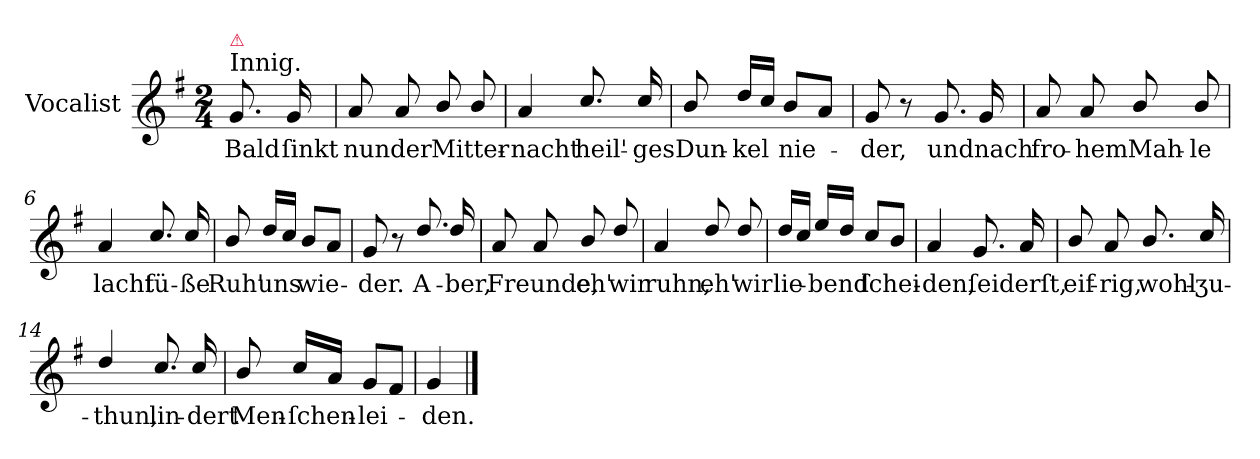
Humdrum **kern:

**kern	**text
*part1	*part1
*staff1	*staff1
*I"Vocalist	*
*clefG2	*
*k[f#]	*
*G:	*
*M2/4	*
=	=
!LO:TX:a:t=Innig.	!
!LO:TX:a:color=crimson:t=⚠	!
8.g	Bald
16g	ſinkt
=1	=1
8a	nun
8a	der
8b/	Mitter-
8b/	.
=2	=2
4a	-nacht
8.cc/	heil'-
16cc/	-ges
=3	=3
8b/	Dun-
16dd/LL	-kel
16ccJJ	.
8b/L	nie-
8aJ	.
=4	=4
8g	-der,
8r	.
8.g	und
16g	nach
=5	=5
8a	fro-
8a	-hem
8b/	Mah-
8b/	-le
=6	=6
4a	lacht
8.cc/	ſü-
16cc/	-ße
=7	=7
8b/	Ruh'
16dd/LL	uns
16ccJJ	.
8bL	wie-
8aJ	.
=8	=8
8g	-der.
8r	.
8.dd/	A-
16dd/	-ber,
=9	=9
8a	Freunde,
8a	.
8b/	eh'
8dd/	wir
=10	=10
4a	ruhn,
8dd/	eh'
8dd/	wir
=11	=11
16dd/LL	lie-
16ccJJ	.
16ee/LL	-bend
16ddJJ	.
8cc/L	ſchei-
8bJ	.
=12	=12
4a	-den,
8.g	ſeid
16a	erſt,
=13	=13
8b/	eif-
8a	-rig,
8.b/	wohl-
16cc/	-ʒu-
=14	=14
4dd/	-thun,
8.cc/	lin-
16cc/	-dert
=15	=15
8b/	Men-
16cc/LL	-ſchen-
16aJJ	.
8g/L	-lei-
8f#J	.
=16	=16
4g	-den.
==	==
*-	*-
